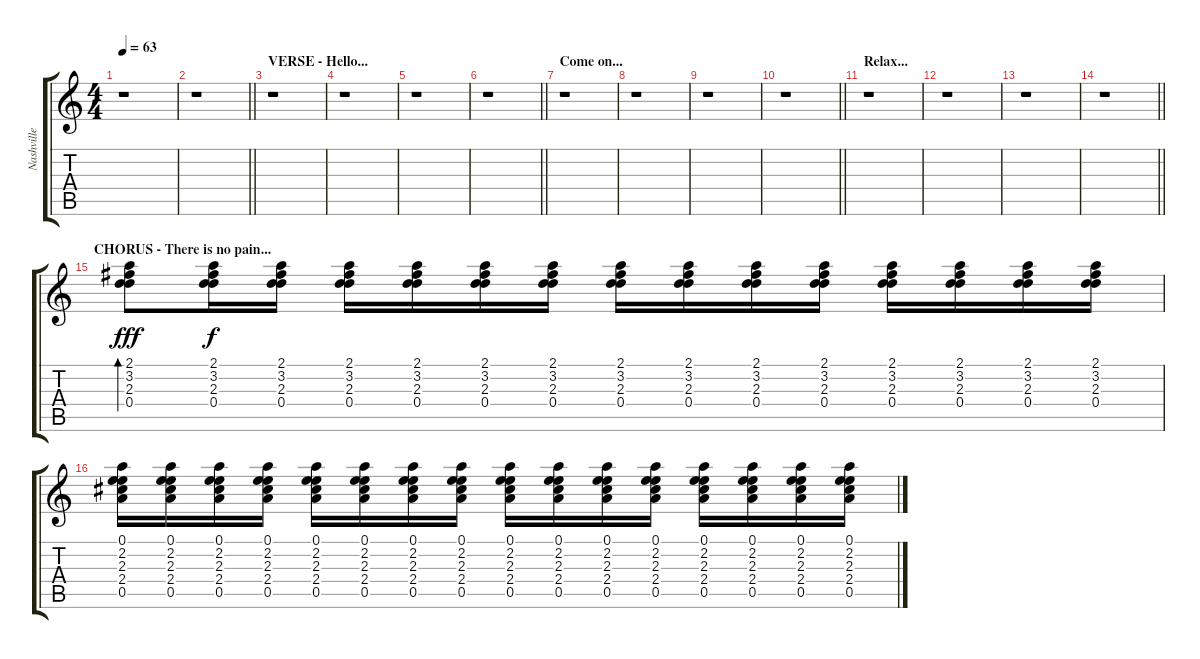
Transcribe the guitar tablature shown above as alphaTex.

\track ("Nashville Acoustic (Ritenour)" "Nashville ") {instrument acousticguitarsteel}
\staff {score tabs}
\tuning (E4 B3 G4 D4 A3 E3) {hide}
\ts (4 4)
\tempo 63
\clef g2
\ks c
r.1{dy fff instrument acousticguitarsteel} |
\barLineRight lightlight
r.1 |
\section ("" "VERSE - Hello...")
r.1 |
r.1 |
r.1 |
\barLineRight lightlight
r.1 |
\section ("" "Come on...")
r.1 |
r.1 |
r.1 |
\barLineRight lightlight
r.1 |
\section ("" "Relax...")
r.1 |
r.1 |
r.1 |
\barLineRight lightlight
r.1 |
\section ("" "CHORUS - There is no pain...")
(2.1 3.2 2.3 0.4).8{bd 120} (2.1 3.2 2.3 0.4).16{dy f} (2.1 3.2 2.3 0.4).16 (2.1 3.2 2.3 0.4).16 (2.1 3.2 2.3 0.4).16 (2.1 3.2 2.3 0.4).16 (2.1 3.2 2.3 0.4).16 (2.1 3.2 2.3 0.4).16 (2.1 3.2 2.3 0.4).16 (2.1 3.2 2.3 0.4).16 (2.1 3.2 2.3 0.4).16 (2.1 3.2 2.3 0.4).16 (2.1 3.2 2.3 0.4).16 (2.1 3.2 2.3 0.4).16 (2.1 3.2 2.3 0.4).16 |
(0.1 2.2 2.3 2.4 0.5).16 (0.1 2.2 2.3 2.4 0.5).16 (0.1 2.2 2.3 2.4 0.5).16 (0.1 2.2 2.3 2.4 0.5).16 (0.1 2.2 2.3 2.4 0.5).16 (0.1 2.2 2.3 2.4 0.5).16 (0.1 2.2 2.3 2.4 0.5).16 (0.1 2.2 2.3 2.4 0.5).16 (0.1 2.2 2.3 2.4 0.5).16 (0.1 2.2 2.3 2.4 0.5).16 (0.1 2.2 2.3 2.4 0.5).16 (0.1 2.2 2.3 2.4 0.5).16 (0.1 2.2 2.3 2.4 0.5).16 (0.1 2.2 2.3 2.4 0.5).16 (0.1 2.2 2.3 2.4 0.5).16 (0.1 2.2 2.3 2.4 0.5).16
